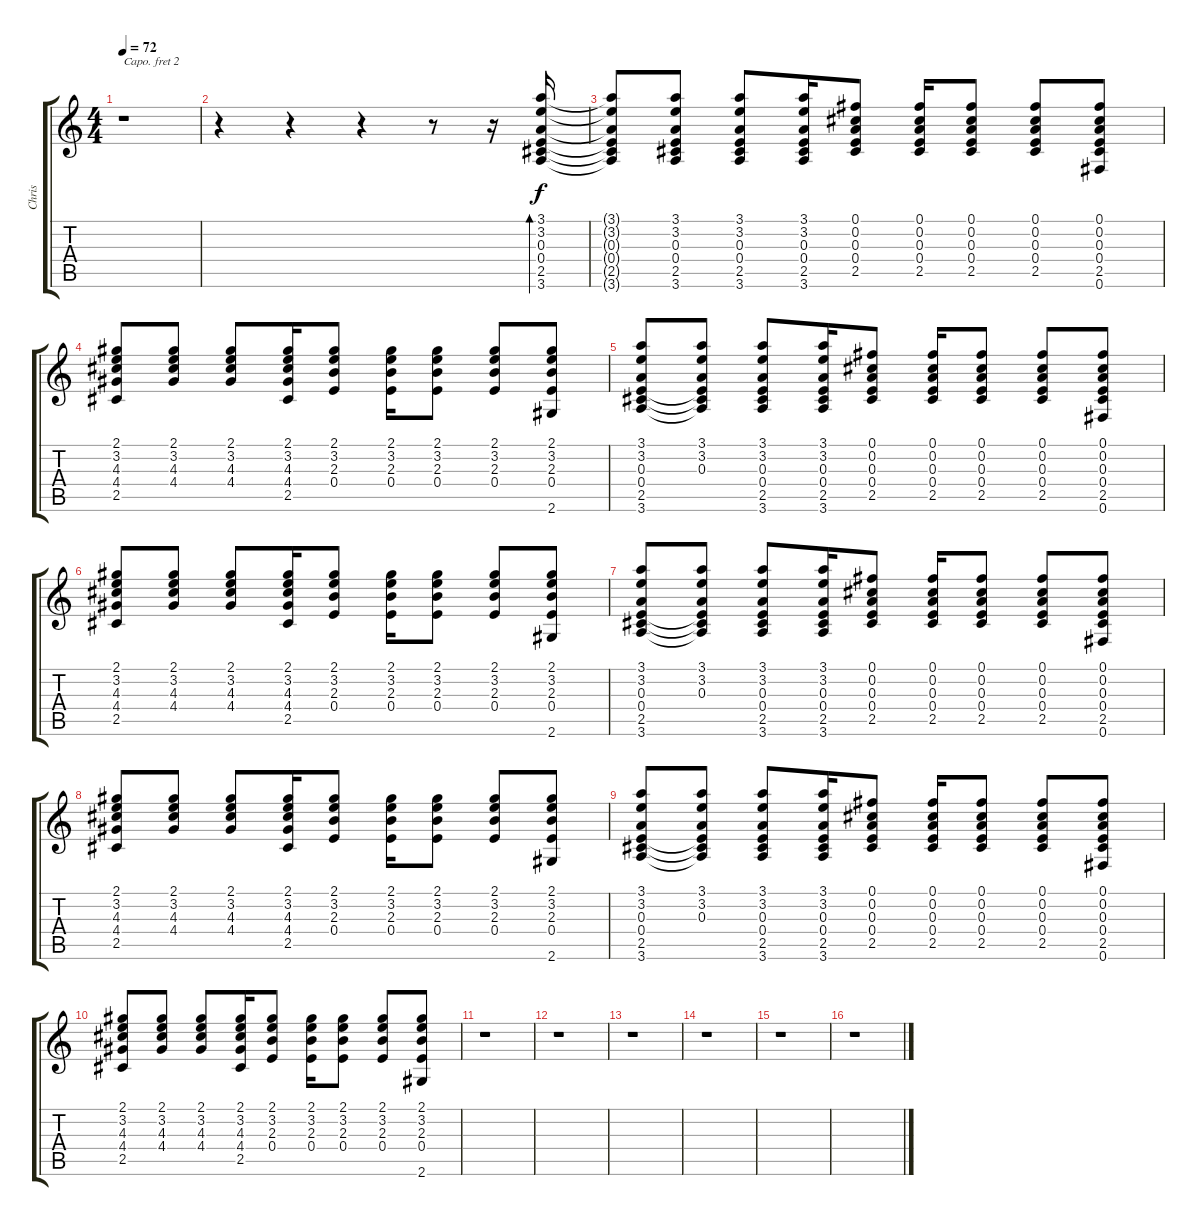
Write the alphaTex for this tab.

\track ("Chris" "Chris") {instrument acousticguitarsteel}
\staff {score tabs}
\capo 2
\tuning (E4 B3 G3 D3 A2 E2) {hide}
\ts (4 4)
\tempo 72
\clef g2
\ks c
r.1{dy f instrument acousticguitarsteel} |
r.4 r.4 r.4 r.8 r.16 (3.1 3.2 0.3 0.4 2.5 3.6).16{bd 120} |
(3.1{t} 3.2{t} 0.3{t} 0.4{t} 2.5{t} 3.6{t}).8 (3.1 3.2 0.3 0.4 2.5 3.6).8 (3.1 3.2 0.3 0.4 2.5 3.6).8 (3.1 3.2 0.3 0.4 2.5 3.6).16 (0.1 0.2 0.3 0.4 2.5).8 (0.1 0.2 0.3 0.4 2.5).16 (0.1 0.2 0.3 0.4 2.5).8 (0.1 0.2 0.3 0.4 2.5).8 (0.1 0.2 0.3 0.4 2.5 0.6).8 |
(2.1 3.2 4.3 4.4 2.5).8 (2.1 3.2 4.3 4.4).8 (2.1 3.2 4.3 4.4).8 (2.1 3.2 4.3 4.4 2.5).16 (2.1 3.2 2.3 0.4).8 (2.1 3.2 2.3 0.4).16 (2.1 3.2 2.3 0.4).8 (2.1 3.2 2.3 0.4).8 (2.1 3.2 2.3 0.4 2.6).8 |
(3.1 3.2 0.3 0.4 2.5 3.6).8 (3.1 3.2 0.3 0.4{t} 2.5{t} 3.6{t}).8 (3.1 3.2 0.3 0.4 2.5 3.6).8 (3.1 3.2 0.3 0.4 2.5 3.6).16 (0.1 0.2 0.3 0.4 2.5).8 (0.1 0.2 0.3 0.4 2.5).16 (0.1 0.2 0.3 0.4 2.5).8 (0.1 0.2 0.3 0.4 2.5).8 (0.1 0.2 0.3 0.4 2.5 0.6).8 |
(2.1 3.2 4.3 4.4 2.5).8 (2.1 3.2 4.3 4.4).8 (2.1 3.2 4.3 4.4).8 (2.1 3.2 4.3 4.4 2.5).16 (2.1 3.2 2.3 0.4).8 (2.1 3.2 2.3 0.4).16 (2.1 3.2 2.3 0.4).8 (2.1 3.2 2.3 0.4).8 (2.1 3.2 2.3 0.4 2.6).8 |
(3.1 3.2 0.3 0.4 2.5 3.6).8 (3.1 3.2 0.3 0.4{t} 2.5{t} 3.6{t}).8 (3.1 3.2 0.3 0.4 2.5 3.6).8 (3.1 3.2 0.3 0.4 2.5 3.6).16 (0.1 0.2 0.3 0.4 2.5).8 (0.1 0.2 0.3 0.4 2.5).16 (0.1 0.2 0.3 0.4 2.5).8 (0.1 0.2 0.3 0.4 2.5).8 (0.1 0.2 0.3 0.4 2.5 0.6).8 |
(2.1 3.2 4.3 4.4 2.5).8 (2.1 3.2 4.3 4.4).8 (2.1 3.2 4.3 4.4).8 (2.1 3.2 4.3 4.4 2.5).16 (2.1 3.2 2.3 0.4).8 (2.1 3.2 2.3 0.4).16 (2.1 3.2 2.3 0.4).8 (2.1 3.2 2.3 0.4).8 (2.1 3.2 2.3 0.4 2.6).8 |
(3.1 3.2 0.3 0.4 2.5 3.6).8 (3.1 3.2 0.3 0.4{t} 2.5{t} 3.6{t}).8 (3.1 3.2 0.3 0.4 2.5 3.6).8 (3.1 3.2 0.3 0.4 2.5 3.6).16 (0.1 0.2 0.3 0.4 2.5).8 (0.1 0.2 0.3 0.4 2.5).16 (0.1 0.2 0.3 0.4 2.5).8 (0.1 0.2 0.3 0.4 2.5).8 (0.1 0.2 0.3 0.4 2.5 0.6).8 |
(2.1 3.2 4.3 4.4 2.5).8 (2.1 3.2 4.3 4.4).8 (2.1 3.2 4.3 4.4).8 (2.1 3.2 4.3 4.4 2.5).16 (2.1 3.2 2.3 0.4).8 (2.1 3.2 2.3 0.4).16 (2.1 3.2 2.3 0.4).8 (2.1 3.2 2.3 0.4).8 (2.1 3.2 2.3 0.4 2.6).8 |
r.1 |
r.1 |
r.1 |
r.1 |
r.1 |
r.1
